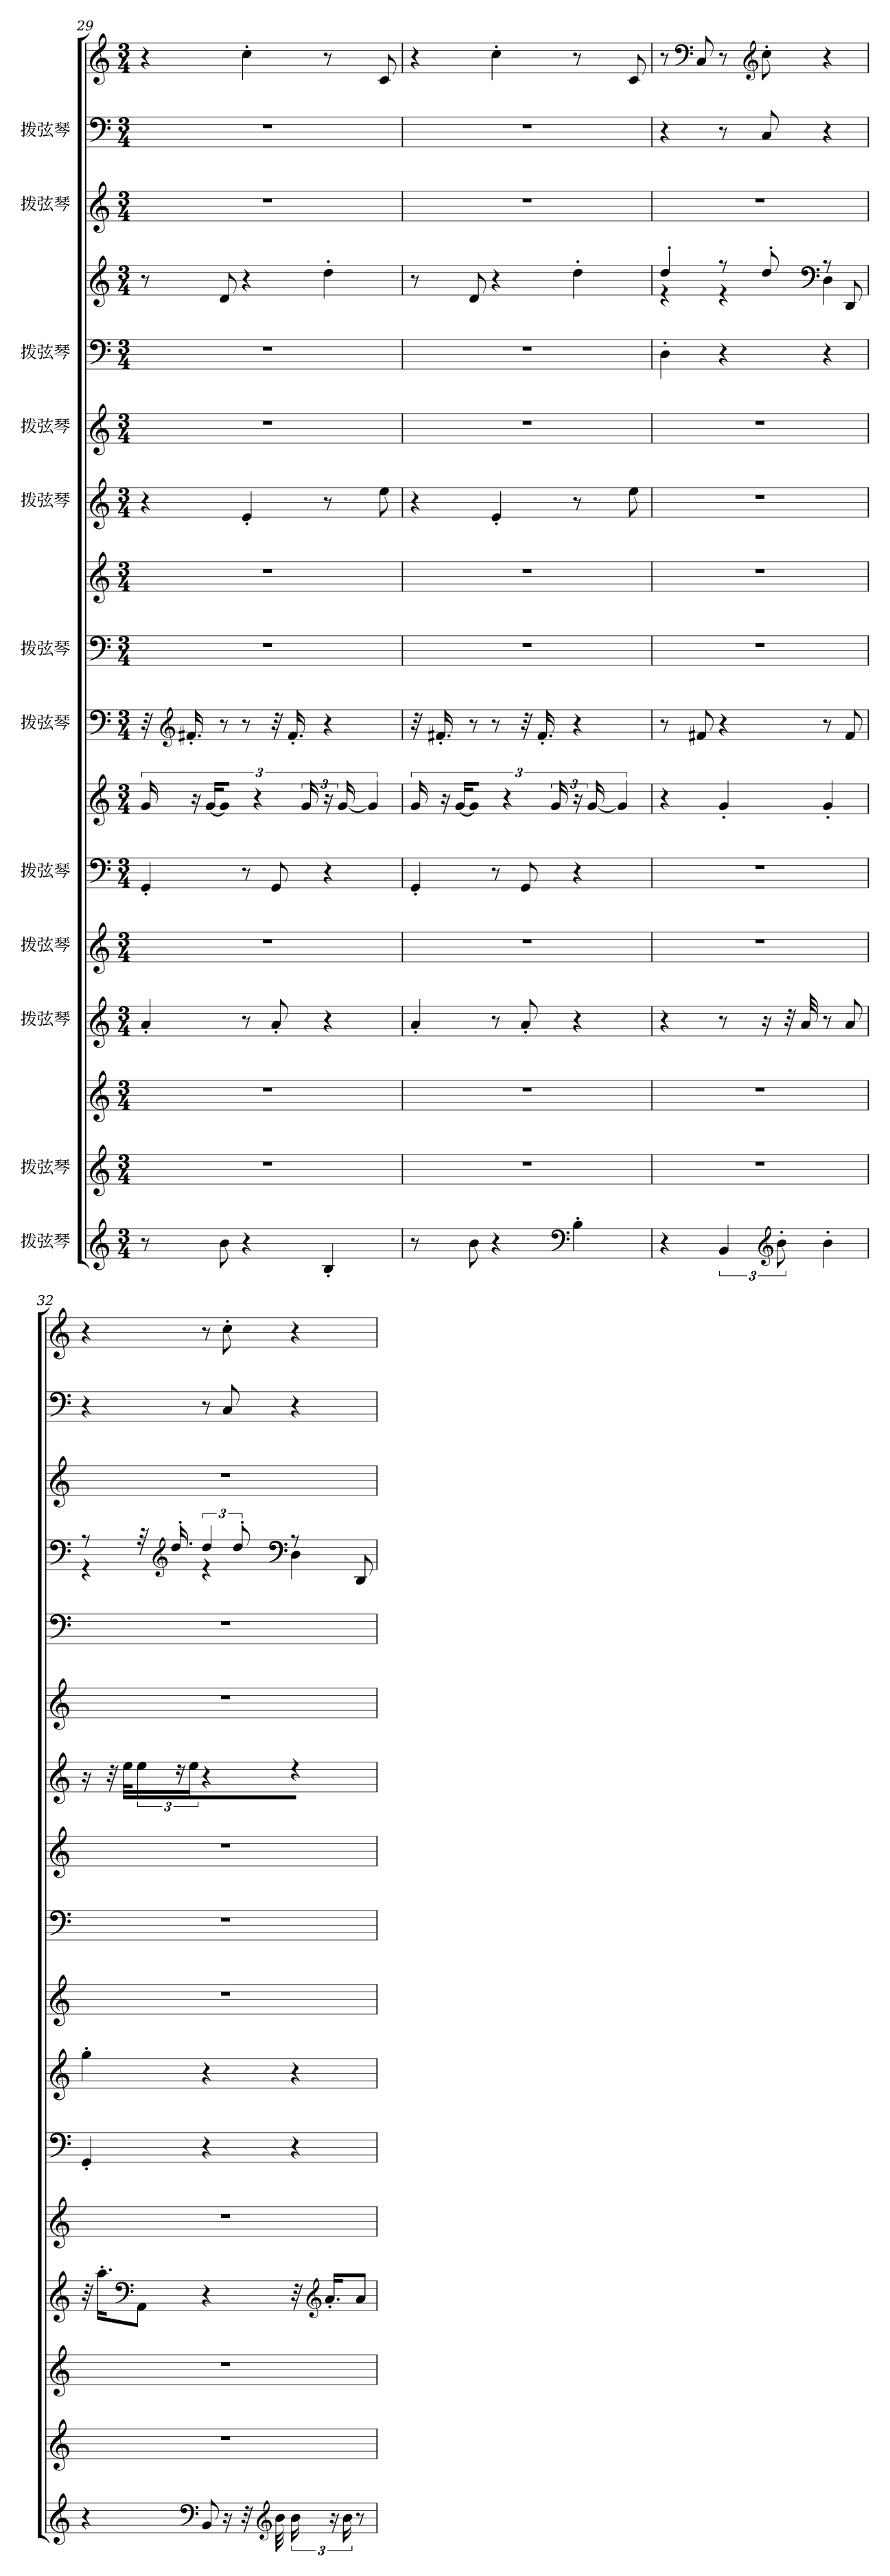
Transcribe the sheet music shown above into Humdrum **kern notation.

**kern	**kern	**kern	**kern	**kern	**kern	**kern	**kern	**kern	**kern	**kern	**kern	**kern	**kern	**kern	**kern	**kern
*part12	*part11	*part11	*part10	*part9	*part8	*part8	*part7	*part6	*part6	*part5	*part4	*part3	*part3	*part2	*part1	*part1
*staff17	*staff16	*staff15	*staff14	*staff13	*staff12	*staff11	*staff10	*staff9	*staff8	*staff7	*staff6	*staff5	*staff4	*staff3	*staff2	*staff1
*I"拨弦琴	*I"拨弦琴	*	*I"拨弦琴	*I"拨弦琴	*I"拨弦琴	*	*I"拨弦琴	*I"拨弦琴	*	*I"拨弦琴	*I"拨弦琴	*I"拨弦琴	*	*I"拨弦琴	*I"拨弦琴	*
*clefG2	*clefG2	*clefG2	*clefG2	*clefG2	*clefF4	*clefG2	*clefF4	*clefF4	*clefG2	*clefG2	*clefG2	*clefF4	*clefG2	*clefG2	*clefF4	*clefG2
*k[]	*k[]	*k[]	*k[]	*k[]	*k[]	*k[]	*k[]	*k[]	*k[]	*k[]	*k[]	*k[]	*k[]	*k[]	*k[]	*k[]
*M3/4	*M3/4	*M3/4	*M3/4	*M3/4	*M3/4	*M3/4	*M3/4	*M3/4	*M3/4	*M3/4	*M3/4	*M3/4	*M3/4	*M3/4	*M3/4	*M3/4
=29	=29	=29	=29	=29	=29	=29	=29	=29	=29	=29	=29	=29	=29	=29	=29	=29
8r	2.r	2.r	4a'/	2.r	4GG'/	24g/	32r	2.r	2.r	4r	2.r	2.r	8r	2.r	2.r	4r
*	*	*	*	*	*	*	*clefG2	*	*	*	*	*	*	*	*	*
.	.	.	.	.	.	.	16.f#X'/	.	.	.	.	.	.	.	.	.
.	.	.	.	.	.	24r	.	.	.	.	.	.	.	.	.	.
.	.	.	.	.	.	[24g/KL	.	.	.	.	.	.	.	.	.	.
8b\	.	.	.	.	.	8g/J]	8r	.	.	.	.	.	8d/	.	.	.
4r	.	.	8r	.	8r	8r	8r	.	.	4e'/	.	.	4r	.	.	4cc'\
.	.	.	8a'/	.	8GG/	24g/	32r	.	.	.	.	.	.	.	.	.
.	.	.	.	.	.	.	16.f#'/	.	.	.	.	.	.	.	.	.
.	.	.	.	.	.	24r	.	.	.	.	.	.	.	.	.	.
.	.	.	.	.	.	[24g/	.	.	.	.	.	.	.	.	.	.
4B'/	.	.	4r	.	4r	4g/]	4r	.	.	8r	.	.	4dd'\	.	.	8r
.	.	.	.	.	.	.	.	.	.	8ee\	.	.	.	.	.	8c/
!!LO:PB:g=z
=30	=30	=30	=30	=30	=30	=30	=30	=30	=30	=30	=30	=30	=30	=30	=30	=30
8r	2.r	2.r	4a'/	2.r	4GG'/	24g/	32r	2.r	2.r	4r	2.r	2.r	8r	2.r	2.r	4r
.	.	.	.	.	.	.	16.f#X'/	.	.	.	.	.	.	.	.	.
.	.	.	.	.	.	24r	.	.	.	.	.	.	.	.	.	.
.	.	.	.	.	.	[24g/KL	.	.	.	.	.	.	.	.	.	.
8b\	.	.	.	.	.	8g/J]	8r	.	.	.	.	.	8d/	.	.	.
4r	.	.	8r	.	8r	8r	8r	.	.	4e'/	.	.	4r	.	.	4cc'\
.	.	.	8a'/	.	8GG/	24g/	32r	.	.	.	.	.	.	.	.	.
.	.	.	.	.	.	.	16.f#'/	.	.	.	.	.	.	.	.	.
.	.	.	.	.	.	24r	.	.	.	.	.	.	.	.	.	.
.	.	.	.	.	.	[24g/	.	.	.	.	.	.	.	.	.	.
*clefF4	*	*	*	*	*	*	*	*	*	*	*	*	*	*	*	*
4B'\	.	.	4r	.	4r	4g/]	4r	.	.	8r	.	.	4dd'\	.	.	8r
.	.	.	.	.	.	.	.	.	.	8ee\	.	.	.	.	.	8c/
=31	=31	=31	=31	=31	=31	=31	=31	=31	=31	=31	=31	=31	=31	=31	=31	=31
*	*	*	*	*	*	*	*	*	*	*	*	*	*^	*	*	*
4r	2.r	2.r	4r	2.r	2.r	4r	8r	2.r	2.r	2.r	2.r	4D'\	4dd'/	4r	2.r	4r	8r
*	*	*	*	*	*	*	*	*	*	*	*	*	*	*	*	*	*clefF4
.	.	.	.	.	.	.	8f#X/	.	.	.	.	.	.	.	.	.	8C/
6BB/	.	.	8r	.	.	4g'/	4r	.	.	.	.	4r	8r	4r	.	8r	8r
*	*	*	*	*	*	*	*	*	*	*	*	*	*	*	*	*	*clefG2
.	.	.	16r	.	.	.	.	.	.	.	.	.	8dd'/	.	.	8C/	8cc'\
*clefG2	*	*	*	*	*	*	*	*	*	*	*	*	*	*	*	*	*
12b'\	.	.	.	.	.	.	.	.	.	.	.	.	.	.	.	.	.
.	.	.	32r	.	.	.	.	.	.	.	.	.	.	.	.	.	.
.	.	.	32a/	.	.	.	.	.	.	.	.	.	.	.	.	.	.
*	*	*	*	*	*	*	*	*	*	*	*	*	*clefF4	*	*	*	*
4b'\	.	.	8r	.	.	4g'/	8r	.	.	.	.	4r	8r	4D\	.	4r	4r
.	.	.	8a/	.	.	.	8f#/	.	.	.	.	.	8DD/	.	.	.	.
!!LO:PB:g=z
=32	=32	=32	=32	=32	=32	=32	=32	=32	=32	=32	=32	=32	=32	=32	=32	=32	=32
4r	2.r	2.r	32r	2.r	4GG'/	4gg'\	2.r	2.r	2.r	16r	2.r	2.r	8r	4r	2.r	4r	4r
.	.	.	16.aa'\KL	.	.	.	.	.	.	.	.	.	.	.	.	.	.
.	.	.	.	.	.	.	.	.	.	32r	.	.	.	.	.	.	.
.	.	.	.	.	.	.	.	.	.	32ee\KLL	.	.	.	.	.	.	.
*	*	*	*clefF4	*	*	*	*	*	*	*	*	*	*	*	*	*	*
.	.	.	8AA\J	.	.	.	.	.	.	24ee\JJ	.	.	32r	.	.	.	.
*	*	*	*	*	*	*	*	*	*	*	*	*	*clefG2	*	*	*	*
.	.	.	.	.	.	.	.	.	.	.	.	.	16.dd'/	.	.	.	.
.	.	.	.	.	.	.	.	.	.	24r	.	.	.	.	.	.	.
.	.	.	.	.	.	.	.	.	.	24ee\	.	.	.	.	.	.	.
*clefF4	*	*	*	*	*	*	*	*	*	*	*	*	*	*	*	*	*
8BB/	.	.	4r	.	4r	4r	.	.	.	4r	.	.	6dd/	4r	.	8r	8r
16r	.	.	.	.	.	.	.	.	.	.	.	.	.	.	.	8C/	8cc'\
.	.	.	.	.	.	.	.	.	.	.	.	.	12dd'/	.	.	.	.
32r	.	.	.	.	.	.	.	.	.	.	.	.	.	.	.	.	.
*clefG2	*	*	*	*	*	*	*	*	*	*	*	*	*	*	*	*	*
32b\	.	.	.	.	.	.	.	.	.	.	.	.	.	.	.	.	.
*	*	*	*	*	*	*	*	*	*	*	*	*	*clefF4	*	*	*	*
24b\	.	.	32r	.	4r	4r	.	.	.	4r	.	.	8r	4D\	.	4r	4r
*	*	*	*clefG2	*	*	*	*	*	*	*	*	*	*	*	*	*	*
.	.	.	16.a'/KL	.	.	.	.	.	.	.	.	.	.	.	.	.	.
24r	.	.	.	.	.	.	.	.	.	.	.	.	.	.	.	.	.
24b\	.	.	.	.	.	.	.	.	.	.	.	.	.	.	.	.	.
8r	.	.	8a/J	.	.	.	.	.	.	.	.	.	8DD/	.	.	.	.
*	*	*	*	*	*	*	*	*	*	*	*	*	*v	*v	*	*	*
=	=	=	=	=	=	=	=	=	=	=	=	=	=	=	=	=
*-	*-	*-	*-	*-	*-	*-	*-	*-	*-	*-	*-	*-	*-	*-	*-	*-
